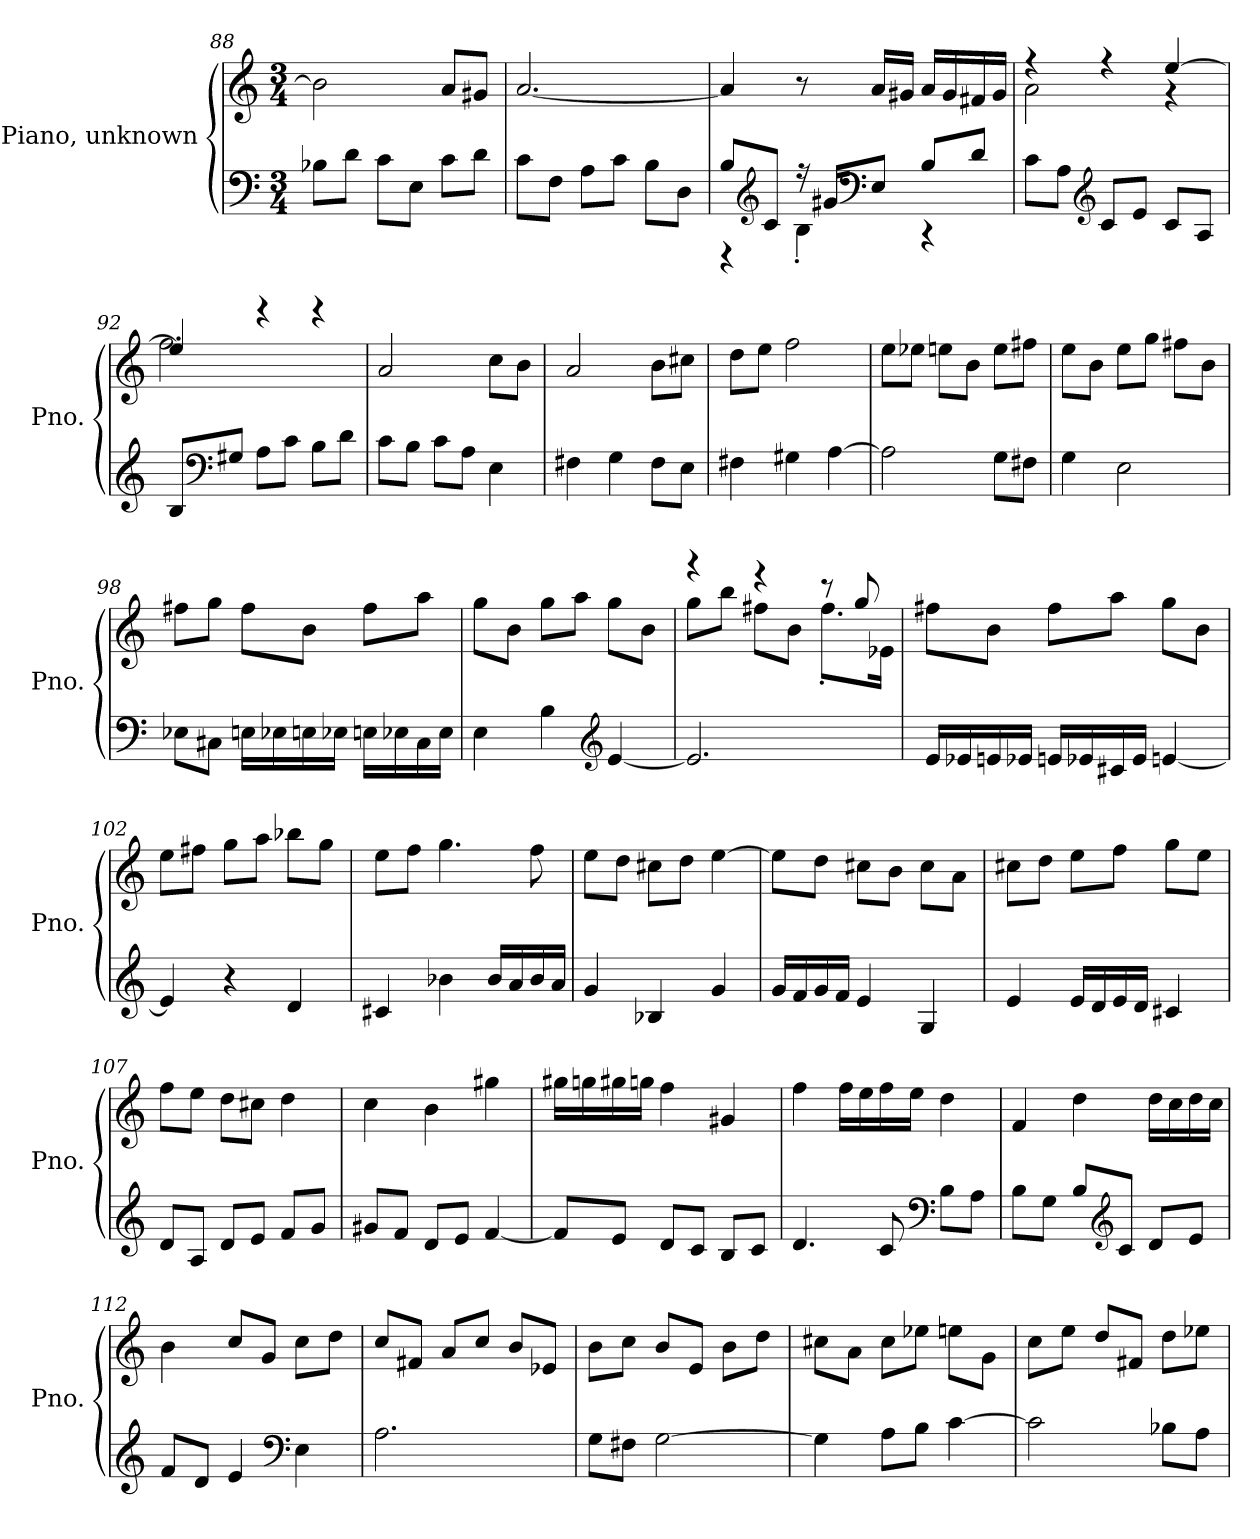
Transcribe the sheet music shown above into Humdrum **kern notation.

**kern	**kern
*part1	*part1
*staff2	*staff1
*I"Piano, unknown	*
*I'Pno.	*
*clefF4	*clefG2
*k[]	*k[]
*M3/4	*M3/4
=88	=88
8B-X\L	2b-\]
8d\J	.
8c\L	.
8E\J	.
8c\L	8a/L
8d\J	8g#X/J
=89	=89
8c\L	[2.a/
8F\J	.
8A\L	.
8c\J	.
8B\L	.
8D\J	.
!!LO:LB:g=z
=90	=90
*^	*
8B/L	4r	4a/]
*clefG2	*	*
8c/J	.	.
16r	4B'\	8r
16g#X/KL	.	.
*clefF4	*	*
8E/J	.	16a/LL
.	.	16g#X/JJ
8B/L	4r	16a/LL
.	.	16g#/
8d/J	.	16f#X/
.	.	16g#/JJ
*v	*v	*
=91	=91
*	*^
8c\L	4r	2a\
8A\J	.	.
*clefG2	*	*
8c/L	4r	.
8e/J	.	.
8c/L	[4ee/	4r
8A/J	.	.
=92	=92	=92
8B/L	4ee/]	2.ff\
*clefF4	*	*
8G#X/J	.	.
8A\L	4r	.
8c\J	.	.
8B\L	4r	.
8d\J	.	.
*	*v	*v
=93	=93
8c\L	2a/
8B\J	.
8c\L	.
8A\J	.
4E\	8cc\L
.	8b\J
!!LO:PB:g=z
=94	=94
4F#X\	2a/
4G\	.
8F#\L	8b\L
8E\J	8cc#X\J
=95	=95
4F#X\	8dd\L
.	8ee\J
4G#X\	2ff\
[4A\	.
=96	=96
2A\]	8ee\L
.	8ee-X\J
.	8een\L
.	8b\J
8G\L	8ee\L
8F#X\J	8ff#X\J
=97	=97
4G\	8ee\L
.	8b\J
2E\	8ee\L
.	8gg\J
.	8ff#X\L
.	8b\J
=98	=98
8E-X\L	8ff#X\L
8C#X\J	8gg\J
16En\LL	8ff#\L
16E-X\	.
16En\	8b\J
16E-X\JJ	.
16En\LL	8ff#\L
16E-X\	.
16C#\	8aa\J
16E-\JJ	.
!!LO:LB:g=z
=99	=99
4E\	8gg\L
.	8b\J
4B\	8gg\L
.	8aa\J
*clefG2	*
[4e/	8gg\L
.	8b\J
=100	=100
*	*^
2.e/]	4r	8gg\L
.	.	8bb\J
.	4r	8ff#X\L
.	.	8b\J
.	8r	8.ff#'\L
.	8gg/	.
.	.	16e-X\Jk
*	*v	*v
=101	=101
16e/LL	8ff#X\L
16e-X/	.
16en/	8b\J
16e-X/JJ	.
16en/LL	8ff#\L
16e-X/	.
16c#X/	8aa\J
16e-/JJ	.
[4en/	8gg\L
.	8b\J
=102	=102
4e/]	8ee\L
.	8ff#X\J
4r	8gg\L
.	8aa\J
4d/	8bb-X\L
.	8gg\J
!!LO:LB:g=z
=103	=103
4c#X/	8ee\L
.	8ff\J
4b-X\	4.gg\
16b-/LL	.
16a/	.
16b-/	8ff\
16a/JJ	.
=104	=104
4g/	8ee\L
.	8dd\J
4B-X/	8cc#X\L
.	8dd\J
4g/	[4ee\
=105	=105
16g/LL	8ee\L]
16f/	.
16g/	8dd\J
16f/JJ	.
4e/	8cc#X\L
.	8b\J
4G/	8cc#\L
.	8a\J
=106	=106
4e/	8cc#X\L
.	8dd\J
16e/LL	8ee\L
16d/	.
16e/	8ff\J
16d/JJ	.
4c#X/	8gg\L
.	8ee\J
=107	=107
8d/L	8ff\L
8A/J	8ee\J
8d/L	8dd\L
8e/J	8cc#X\J
8f/L	4dd\
8g/J	.
!!LO:LB:g=z
=108	=108
8g#X/L	4cc\
8f/J	.
8d/L	4b\
8e/J	.
[4f/	4gg#X\
=109	=109
8f/L]	16gg#X\LL
.	16ggn\
8e/J	16gg#X\
.	16ggn\JJ
8d/L	4ff\
8c/J	.
8B/L	4g#X/
8c/J	.
=110	=110
4.d/	4ff\
.	16ff\LL
.	16ee\
8c/	16ff\
.	16ee\JJ
*clefF4	*
8B\L	4dd\
8A\J	.
=111	=111
8B\L	4f/
8G\J	.
8B/L	4dd\
*clefG2	*
8c/J	.
8d/L	16dd\LL
.	16cc\
8e/J	16dd\
.	16cc\JJ
=112	=112
8f/L	4b\
8d/J	.
4e/	8cc/L
.	8g/J
*clefF4	*
4E\	8cc\L
.	8dd\J
!!LO:LB:g=z
=113	=113
2.A\	8cc/L
.	8f#X/J
.	8a/L
.	8cc/J
.	8b/L
.	8e-X/J
=114	=114
8G\L	8b\L
8F#X\J	8cc\J
[2G\	8b/L
.	8e/J
.	8b\L
.	8dd\J
=115	=115
4G\]	8cc#X\L
.	8a\J
8A\L	8cc#\L
8B\J	8ee-X\J
[4c\	8een\L
.	8g\J
=116	=116
2c\]	8cc\L
.	8ee\J
.	8dd/L
.	8f#X/J
8B-X\L	8dd\L
8A\J	8ee-X\J
=	=
*-	*-
